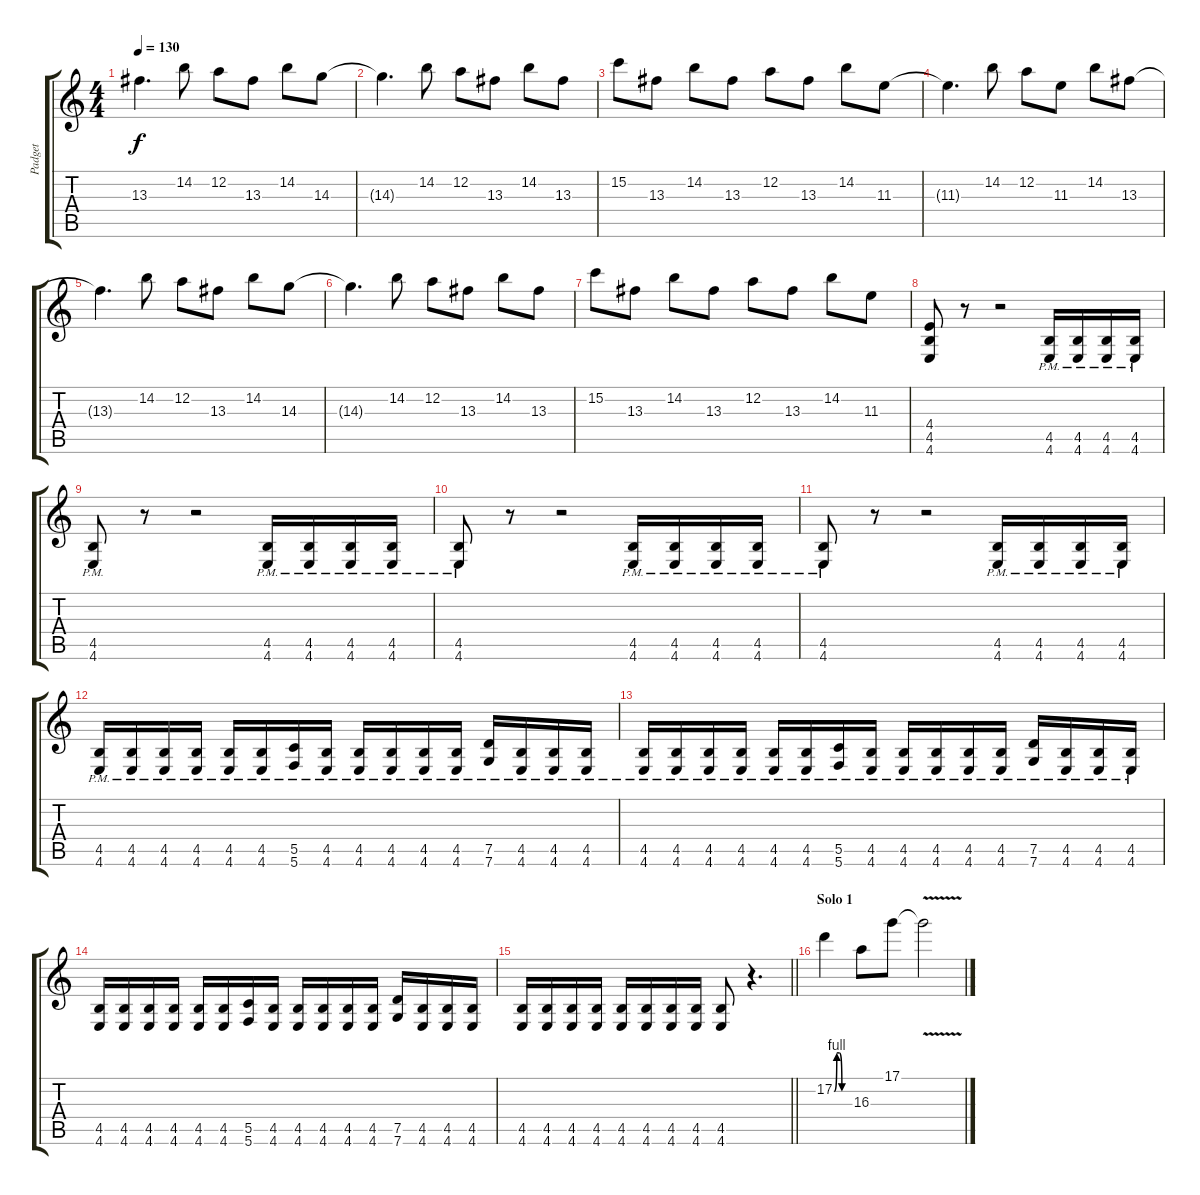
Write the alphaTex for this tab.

\track ("Padget" "Padget") {instrument distortionguitar}
\staff {score tabs}
\tuning (D4 A3 F3 C3 G2 C2) {hide}
\ts (4 4)
\tempo 130
\clef g2
\ks c
13.3{t}.4{d dy f} 14.2.8 12.2.8 13.3.8 14.2.8 14.3.8 |
14.3{t}.4{d} 14.2.8 12.2.8 13.3.8 14.2.8 13.3.8 |
15.2.8 13.3.8 14.2.8 13.3.8 12.2.8 13.3.8 14.2.8 11.3.8 |
11.3{t}.4{d} 14.2.8 12.2.8 11.3.8 14.2.8 13.3.8 |
13.3{t}.4{d} 14.2.8 12.2.8 13.3.8 14.2.8 14.3.8 |
14.3{t}.4{d} 14.2.8 12.2.8 13.3.8 14.2.8 13.3.8 |
15.2.8 13.3.8 14.2.8 13.3.8 12.2.8 13.3.8 14.2.8 11.3.8 |
(4.4 4.5 4.6).8 r.8 r.2 (4.5{pm} 4.6{pm}).16 (4.5{pm} 4.6{pm}).16 (4.5{pm} 4.6{pm}).16 (4.5{pm} 4.6{pm}).16 |
(4.5{pm} 4.6{pm}).8 r.8 r.2 (4.5{pm} 4.6{pm}).16 (4.5{pm} 4.6{pm}).16 (4.5{pm} 4.6{pm}).16 (4.5{pm} 4.6{pm}).16 |
(4.5{pm} 4.6{pm}).8 r.8 r.2 (4.5{pm} 4.6{pm}).16 (4.5{pm} 4.6{pm}).16 (4.5{pm} 4.6{pm}).16 (4.5{pm} 4.6{pm}).16 |
(4.5{pm} 4.6{pm}).8 r.8 r.2 (4.5{pm} 4.6{pm}).16 (4.5{pm} 4.6{pm}).16 (4.5{pm} 4.6{pm}).16 (4.5{pm} 4.6{pm}).16 |
(4.5{pm} 4.6{pm}).16 (4.5{pm} 4.6{pm}).16 (4.5{pm} 4.6{pm}).16 (4.5{pm} 4.6{pm}).16 (4.5{pm} 4.6{pm}).16 (4.5{pm} 4.6{pm}).16 (5.5{pm} 5.6{pm}).16 (4.5{pm} 4.6{pm}).16 (4.5{pm} 4.6{pm}).16 (4.5{pm} 4.6{pm}).16 (4.5{pm} 4.6{pm}).16 (4.5{pm} 4.6{pm}).16 (7.5{pm} 7.6{pm}).16 (4.5{pm} 4.6{pm}).16 (4.5{pm} 4.6{pm}).16 (4.5{pm} 4.6{pm}).16 |
(4.5{pm} 4.6{pm}).16 (4.5{pm} 4.6{pm}).16 (4.5{pm} 4.6{pm}).16 (4.5{pm} 4.6{pm}).16 (4.5{pm} 4.6{pm}).16 (4.5{pm} 4.6{pm}).16 (5.5{pm} 5.6{pm}).16 (4.5{pm} 4.6{pm}).16 (4.5{pm} 4.6{pm}).16 (4.5{pm} 4.6{pm}).16 (4.5{pm} 4.6{pm}).16 (4.5{pm} 4.6{pm}).16 (7.5{pm} 7.6{pm}).16 (4.5{pm} 4.6{pm}).16 (4.5{pm} 4.6{pm}).16 (4.5{pm} 4.6{pm}).16 |
(4.5 4.6).16 (4.5 4.6).16 (4.5 4.6).16 (4.5 4.6).16 (4.5 4.6).16 (4.5 4.6).16 (5.5 5.6).16 (4.5 4.6).16 (4.5 4.6).16 (4.5 4.6).16 (4.5 4.6).16 (4.5 4.6).16 (7.5 7.6).16 (4.5 4.6).16 (4.5 4.6).16 (4.5 4.6).16 |
\barLineRight lightlight
(4.5 4.6).16 (4.5 4.6).16 (4.5 4.6).16 (4.5 4.6).16 (4.5 4.6).16 (4.5 4.6).16 (4.5 4.6).16 (4.5 4.6).16 (4.5 4.6).8 r.4{d} |
\section ("" "Solo 1")
17.2{be (custom 0 0 10 4 20 4 30 0 60 0)}.4 16.3.8 17.1.8 17.1{v t}.2
